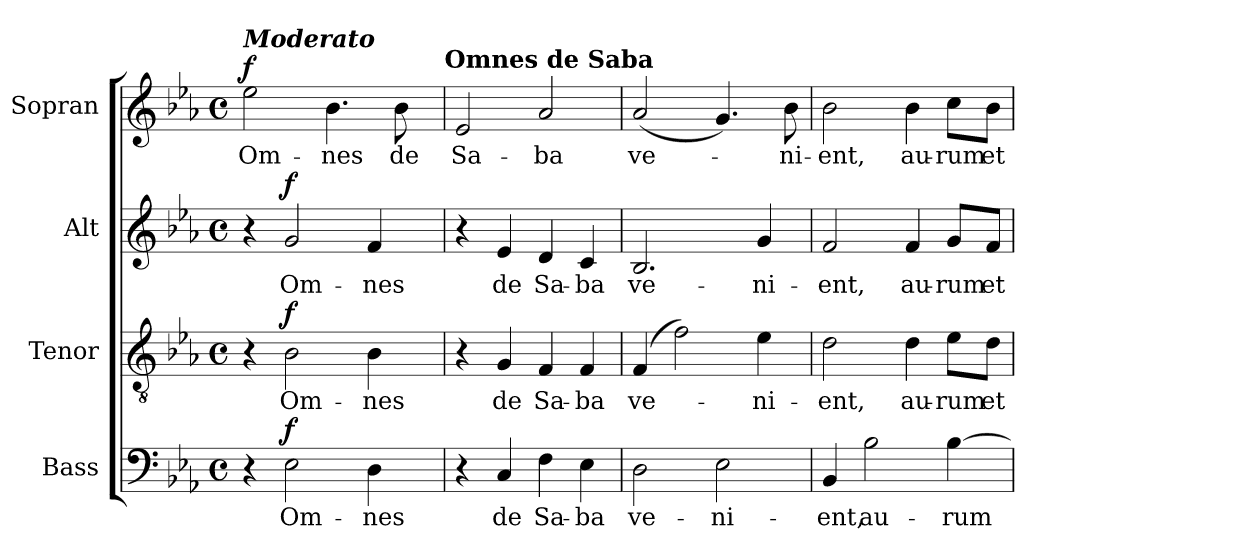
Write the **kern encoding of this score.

**kern	**text	**dynam	**kern	**text	**dynam	**kern	**text	**dynam	**kern	**text	**dynam
*part4	*part4	*part4	*part3	*part3	*part3	*part2	*part2	*part2	*part1	*part1	*part1
*staff4	*staff4	*staff4	*staff3	*staff3	*staff3	*staff2	*staff2	*staff2	*staff1	*staff1	*staff1
*I"Bass	*	*	*I"Tenor	*	*	*I"Alt	*	*	*I"Sopran	*	*
*I'B.	*	*	*I'T.	*	*	*I'A.	*	*	*I'S.	*	*
*clefF4	*	*	*clefGv2	*	*	*clefG2	*	*	*clefG2	*	*
*k[b-e-a-]	*	*	*k[b-e-a-]	*	*	*k[b-e-a-]	*	*	*k[b-e-a-]	*	*
*E-:	*	*	*E-:	*	*	*E-:	*	*	*E-:	*	*
*M4/4	*	*	*M4/4	*	*	*M4/4	*	*	*M4/4	*	*
*met(c)	*	*	*met(c)	*	*	*met(c)	*	*	*met(c)	*	*
=1	=1	=1	=1	=1	=1	=1	=1	=1	=1	=1	=1
!	!	!	!	!	!	!	!	!	!LO:TX:a:Bi:t=Moderato	!	!
!	!	!	!	!	!	!	!	!	!	!LO:LY:b	!LO:DY:a
4r	.	.	4r	.	.	4r	.	.	2ee-\	Om-	f
!	!LO:LY:b	!LO:DY:a	!	!LO:LY:b	!LO:DY:a	!	!LO:LY:b	!LO:DY:a	!	!	!
2E-\	Om-	f	2B-\	Om-	f	2g/	Om-	f	.	.	.
!	!	!	!	!	!	!	!	!	!	!LO:LY:b	!
.	.	.	.	.	.	.	.	.	4.b-\	-nes	.
!	!LO:LY:b	!	!	!LO:LY:b	!	!	!LO:LY:b	!	!	!	!
4D\	-nes	.	4B-\	-nes	.	4f/	-nes	.	.	.	.
!	!	!	!	!	!	!	!	!	!	!LO:LY:b	!
.	.	.	.	.	.	.	.	.	8b-\	de	.
16.ryy	.	.	16.ryy	.	.	16.ryy	.	.	16.ryy	.	.
!	!	!	!	!	!	!	!	!	!LO:TX:a:B:t=Omnes de Saba	!	!
=2	=2	=2	=2	=2	=2	=2	=2	=2	=2	=2	=2
!	!	!	!	!	!	!	!	!	!	!LO:LY:b	!
4r	.	.	4r	.	.	4r	.	.	2e-/	Sa-	.
!	!LO:LY:b	!	!	!LO:LY:b	!	!	!LO:LY:b	!	!	!	!
4C/	de	.	4G/	de	.	4e-/	de	.	.	.	.
!	!LO:LY:b	!	!	!LO:LY:b	!	!	!LO:LY:b	!	!	!LO:LY:b	!
4F\	Sa-	.	4F/	Sa-	.	4d/	Sa-	.	2a-/	-ba	.
!	!LO:LY:b	!	!	!LO:LY:b	!	!	!LO:LY:b	!	!	!	!
4E-\	-ba	.	4F/	-ba	.	4c/	-ba	.	.	.	.
=3	=3	=3	=3	=3	=3	=3	=3	=3	=3	=3	=3
!	!LO:LY:b	!	!	!LO:LY:b	!	!	!LO:LY:b	!	!	!LO:LY:b	!
2D\	ve-	.	(4F/	ve-	.	2.B-/	ve-	.	(<2a-/	ve-	.
.	.	.	2f\)	.	.	.	.	.	.	.	.
!	!LO:LY:b	!	!	!	!	!	!	!	!	!	!
2E-\	-ni-	.	.	.	.	.	.	.	4.g/)	.	.
!	!	!	!	!LO:LY:b	!	!	!LO:LY:b	!	!	!	!
.	.	.	4e-\	-ni-	.	4g/	-ni-	.	.	.	.
!	!	!	!	!	!	!	!	!	!	!LO:LY:b	!
.	.	.	.	.	.	.	.	.	8b-\	-ni-	.
=4	=4	=4	=4	=4	=4	=4	=4	=4	=4	=4	=4
!	!LO:LY:b	!	!	!LO:LY:b	!	!	!LO:LY:b	!	!	!LO:LY:b	!
4BB-/	-ent,	.	2d\	-ent,	.	2f/	-ent,	.	2b-\	-ent,	.
!	!LO:LY:b	!	!	!	!	!	!	!	!	!	!
2B-\	au-	.	.	.	.	.	.	.	.	.	.
!	!	!	!	!LO:LY:b	!	!	!LO:LY:b	!	!	!LO:LY:b	!
.	.	.	4d\	au-	.	4f/	au-	.	4b-\	au-	.
!	!LO:LY:b	!	!	!LO:LY:b	!	!	!LO:LY:b	!	!	!LO:LY:b	!
[4B-\	-rum	.	8e-\L	-rum	.	8g/L	-rum	.	8cc\L	-rum	.
!	!	!	!	!LO:LY:b	!	!	!LO:LY:b	!	!	!LO:LY:b	!
.	.	.	8d\J	et	.	8f/J	et	.	8b-\J	et	.
=	=	=	=	=	=	=	=	=	=	=	=
*-	*-	*-	*-	*-	*-	*-	*-	*-	*-	*-	*-
